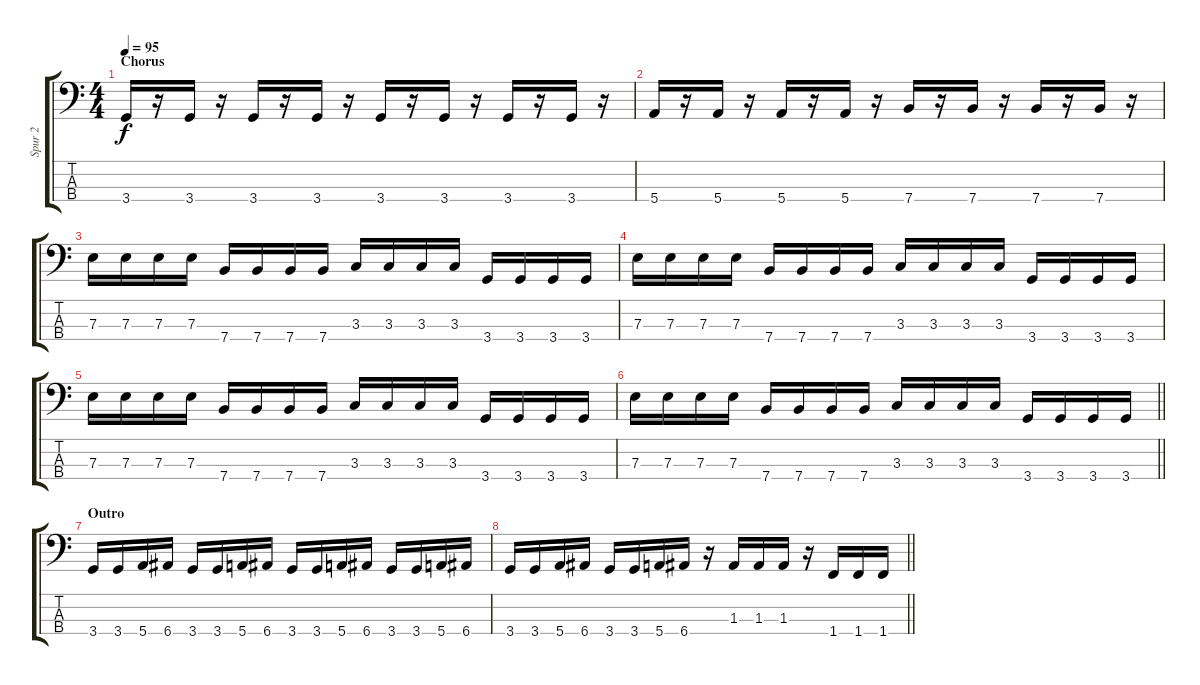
\track ("Spur 2" "Spur 2") {instrument electricbasspick}
\staff {score tabs}
\tuning (G2 D2 A1 E1) {hide}
\ts (4 4)
\section ("" "Chorus")
\tempo 95
\clef f4
\ks c
3.4.16{dy f} r.16 3.4.16 r.16 3.4.16 r.16 3.4.16 r.16 3.4.16 r.16 3.4.16 r.16 3.4.16 r.16 3.4.16 r.16 |
5.4.16 r.16 5.4.16 r.16 5.4.16 r.16 5.4.16 r.16 7.4.16 r.16 7.4.16 r.16 7.4.16 r.16 7.4.16 r.16 |
7.3.16 7.3.16 7.3.16 7.3.16 7.4.16 7.4.16 7.4.16 7.4.16 3.3.16 3.3.16 3.3.16 3.3.16 3.4.16 3.4.16 3.4.16 3.4.16 |
7.3.16 7.3.16 7.3.16 7.3.16 7.4.16 7.4.16 7.4.16 7.4.16 3.3.16 3.3.16 3.3.16 3.3.16 3.4.16 3.4.16 3.4.16 3.4.16 |
7.3.16 7.3.16 7.3.16 7.3.16 7.4.16 7.4.16 7.4.16 7.4.16 3.3.16 3.3.16 3.3.16 3.3.16 3.4.16 3.4.16 3.4.16 3.4.16 |
\barLineRight lightlight
7.3.16 7.3.16 7.3.16 7.3.16 7.4.16 7.4.16 7.4.16 7.4.16 3.3.16 3.3.16 3.3.16 3.3.16 3.4.16 3.4.16 3.4.16 3.4.16 |
\section ("" "Outro")
3.4.16 3.4.16 5.4.16 6.4.16 3.4.16 3.4.16 5.4.16 6.4.16 3.4.16 3.4.16 5.4.16 6.4.16 3.4.16 3.4.16 5.4.16 6.4.16 |
\barLineRight lightlight
3.4.16 3.4.16 5.4.16 6.4.16 3.4.16 3.4.16 5.4.16 6.4.16 r.16 1.3.16 1.3.16 1.3.16 r.16 1.4.16 1.4.16 1.4.16
